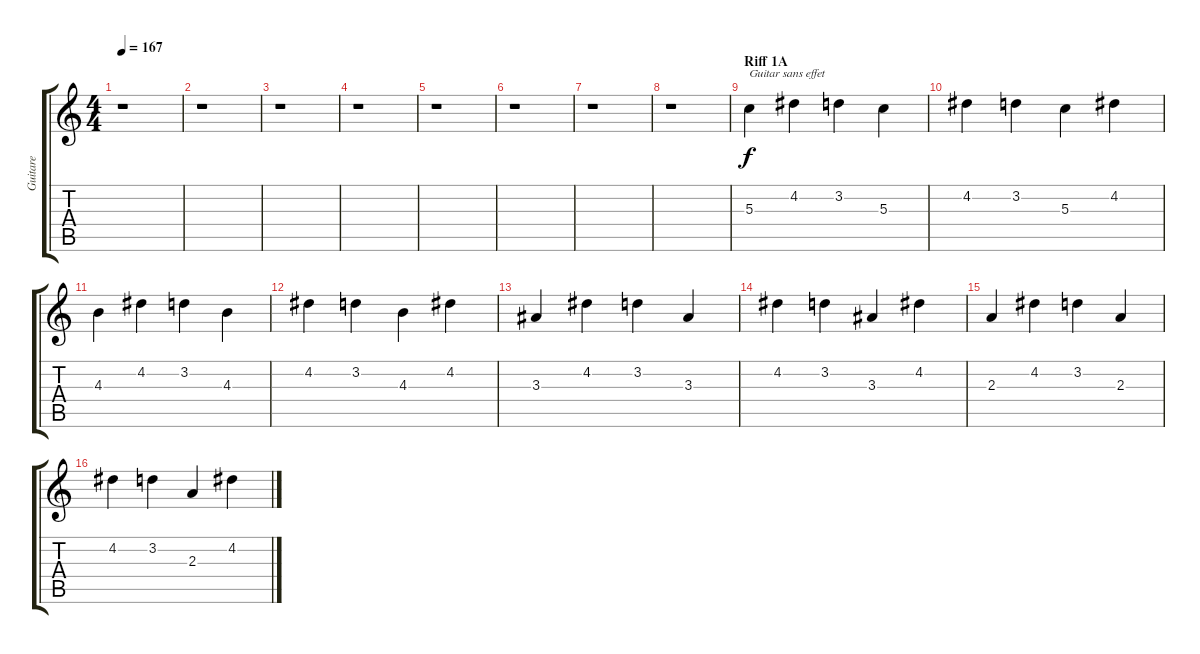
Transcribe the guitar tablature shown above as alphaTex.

\track ("Guitare" "Guitare") {instrument electricguitarjazz}
\staff {score tabs}
\tuning (E4 B3 G3 D3 A2 E2) {hide}
\ts (4 4)
\tempo 167
\clef g2
\ks c
r.1{dy f} |
r.1 |
r.1 |
r.1 |
r.1 |
r.1 |
r.1 |
r.1 |
\section ("" "Riff 1A")
5.3.4{txt "Guitar sans effet" instrument electricguitarclean} 4.2.4 3.2.4 5.3.4 |
4.2.4 3.2.4 5.3.4 4.2.4 |
4.3.4 4.2.4 3.2.4 4.3.4 |
4.2.4 3.2.4 4.3.4 4.2.4 |
3.3.4 4.2.4 3.2.4 3.3.4 |
4.2.4 3.2.4 3.3.4 4.2.4 |
2.3.4 4.2.4 3.2.4 2.3.4 |
4.2.4 3.2.4 2.3.4 4.2.4
